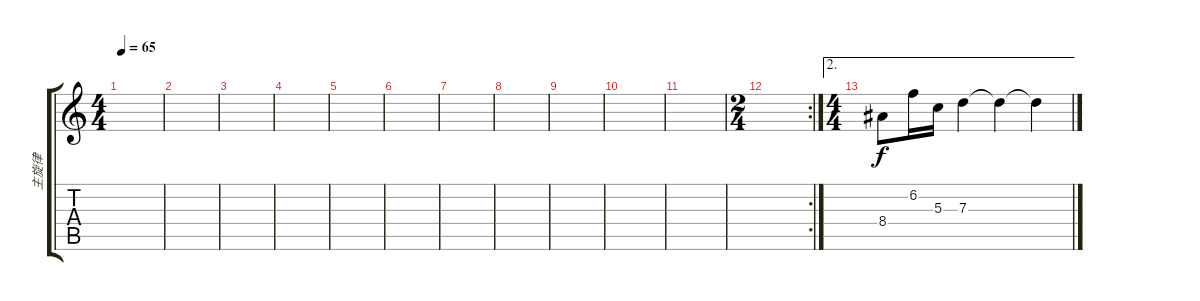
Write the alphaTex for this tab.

\track ("主旋律" "主旋律") {instrument overdrivenguitar}
\staff {score tabs}
\tuning (E4 B3 G3 D3 A2 E2) {hide}
\ts (4 4)
\tempo 65
\clef g2
\ks c
|
|
|
|
|
|
|
|
|
|
|
\rc 2
\ts (2 4)
|
\ae 2
\ts (4 4)
8.4.8 6.2.16 5.3.16 7.3.4 7.3{t}.4 7.3{t}.4
